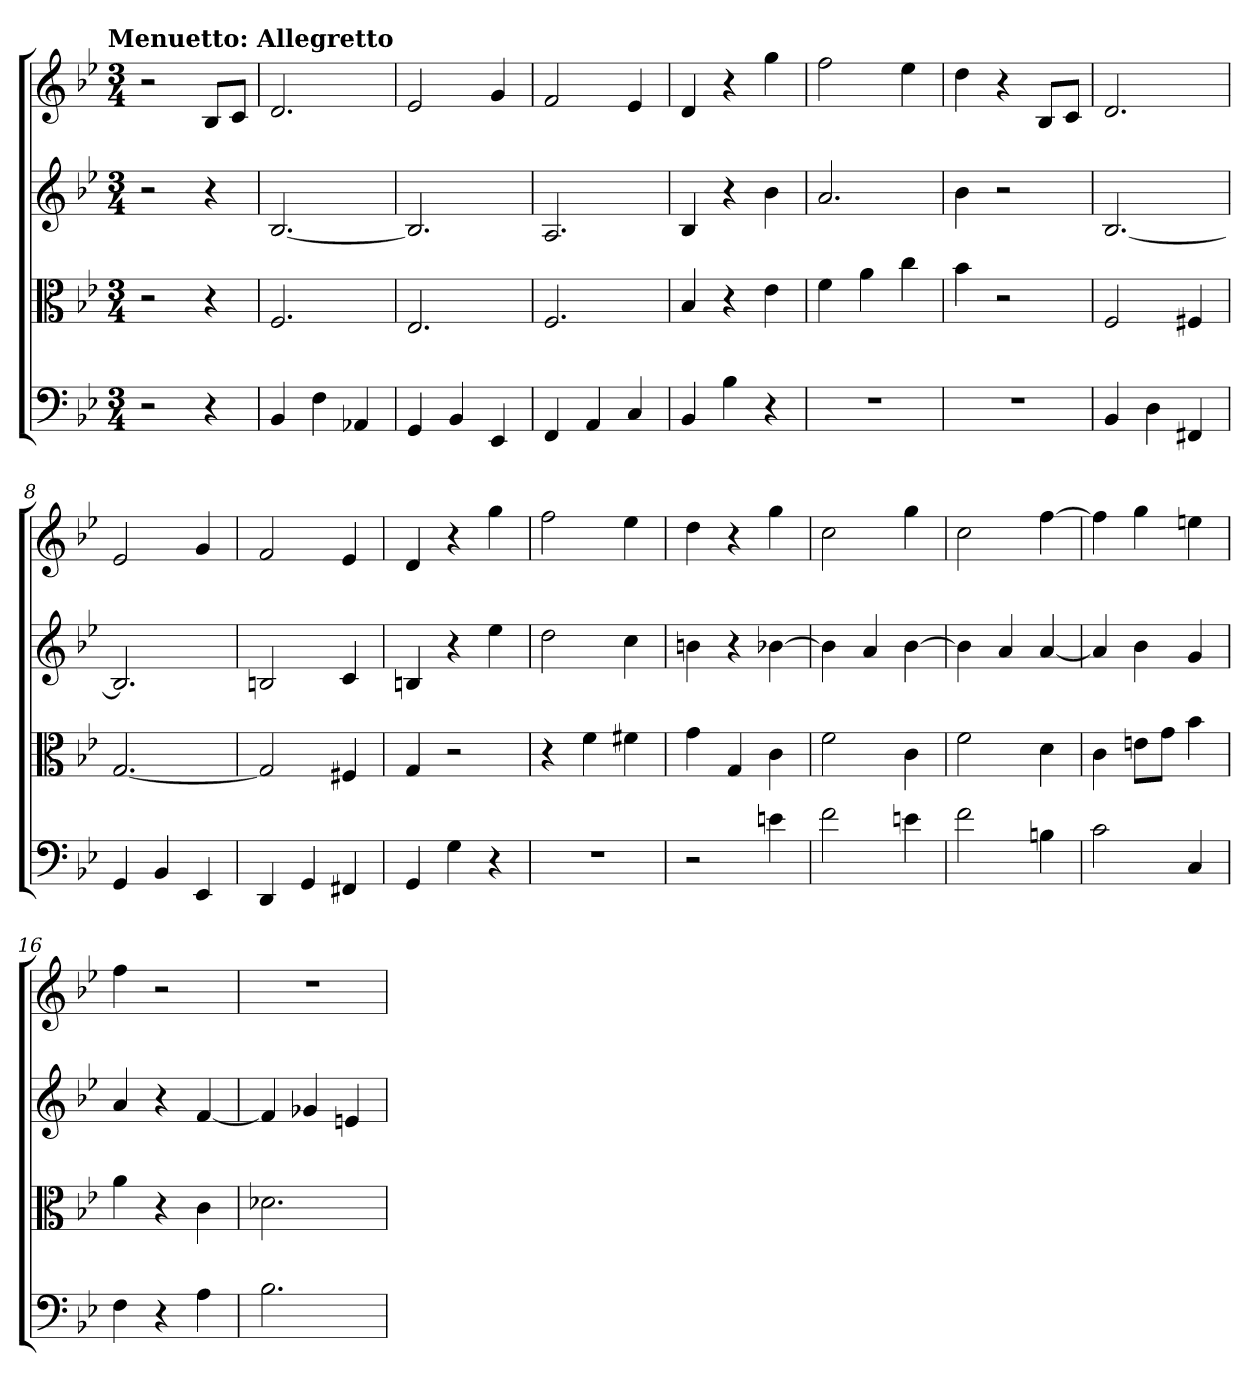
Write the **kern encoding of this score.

**kern	**kern	**kern	**kern
*part4	*part3	*part2	*part1
*staff4	*staff3	*staff2	*staff1
*clefF4	*clefC3	*	*
*k[b-e-]	*k[b-e-]	*k[b-e-]	*k[b-e-]
*B-:	*B-:	*B-:	*B-:
!!LO:TX:omd:t=Menuetto&colon; Allegretto
*M3/4	*M3/4	*M3/4	*M3/4
*MM108	*MM108	*MM108	*MM108
=	=	=	=
2r	2r	2r	2r
4r	4r	4r	8B-L
.	.	.	8cJ
=1	=1	=1	=1
4BB-	2.F	[2.B-	2.d
4F	.	.	.
4AA-X	.	.	.
=2	=2	=2	=2
4GG	2.E-	2.B-]	2e-
4BB-	.	.	.
4EE-	.	.	4g
=3	=3	=3	=3
4FF	2.F	2.A	2f
4AA	.	.	.
4C	.	.	4e-
=4	=4	=4	=4
4BB-	4B-	4B-	4d
4B-	4r	4r	4r
4r	4e-	4b-	4gg
=5	=5	=5	=5
2.r	4f	2.a	2ff
.	4a	.	.
.	4cc	.	4ee-
=6	=6	=6	=6
2.r	4b-	4b-	4dd
.	2r	2r	4r
.	.	.	8B-L
.	.	.	8cJ
=7	=7	=7	=7
4BB-	2F	[2.B-	2.d
4D	.	.	.
4FF#X	4F#X	.	.
=8	=8	=8	=8
4GG	[2.G	2.B-]	2e-
4BB-	.	.	.
4EE-	.	.	4g
=9	=9	=9	=9
4DD	2G]	2Bn	2f
4GG	.	.	.
4FF#X	4F#X	4c	4e-
=10	=10	=10	=10
4GG	4G	4Bn	4d
4G	2r	4r	4r
4r	.	4ee-	4gg
=11	=11	=11	=11
2.r	4r	2dd	2ff
.	4f	.	.
.	4f#X	4cc	4ee-
=12	=12	=12	=12
2r	4g	4bn	4dd
.	4G	4r	4r
4en	4c	[4b-X	4gg
=13	=13	=13	=13
2f	2f	4b-]	2cc
.	.	4a	.
4en	4c	[4b-	4gg
=14	=14	=14	=14
2f	2f	4b-]	2cc
.	.	4a	.
4Bn	4d	[4a	[4ff
=15	=15	=15	=15
2c	4c	4a]	4ff]
.	8en\L	4b-	4gg
.	8g\J	.	.
4C	4b-	4g	4een
=16	=16	=16	=16
4F	4a	4a	4ff
4r	4r	4r	2r
4A	4c	[4f	.
=17	=17	=17	=17
2.B-	2.d-X	4f]	2.r
.	.	4g-X	.
.	.	4en	.
=	=	=	=
*-	*-	*-	*-
